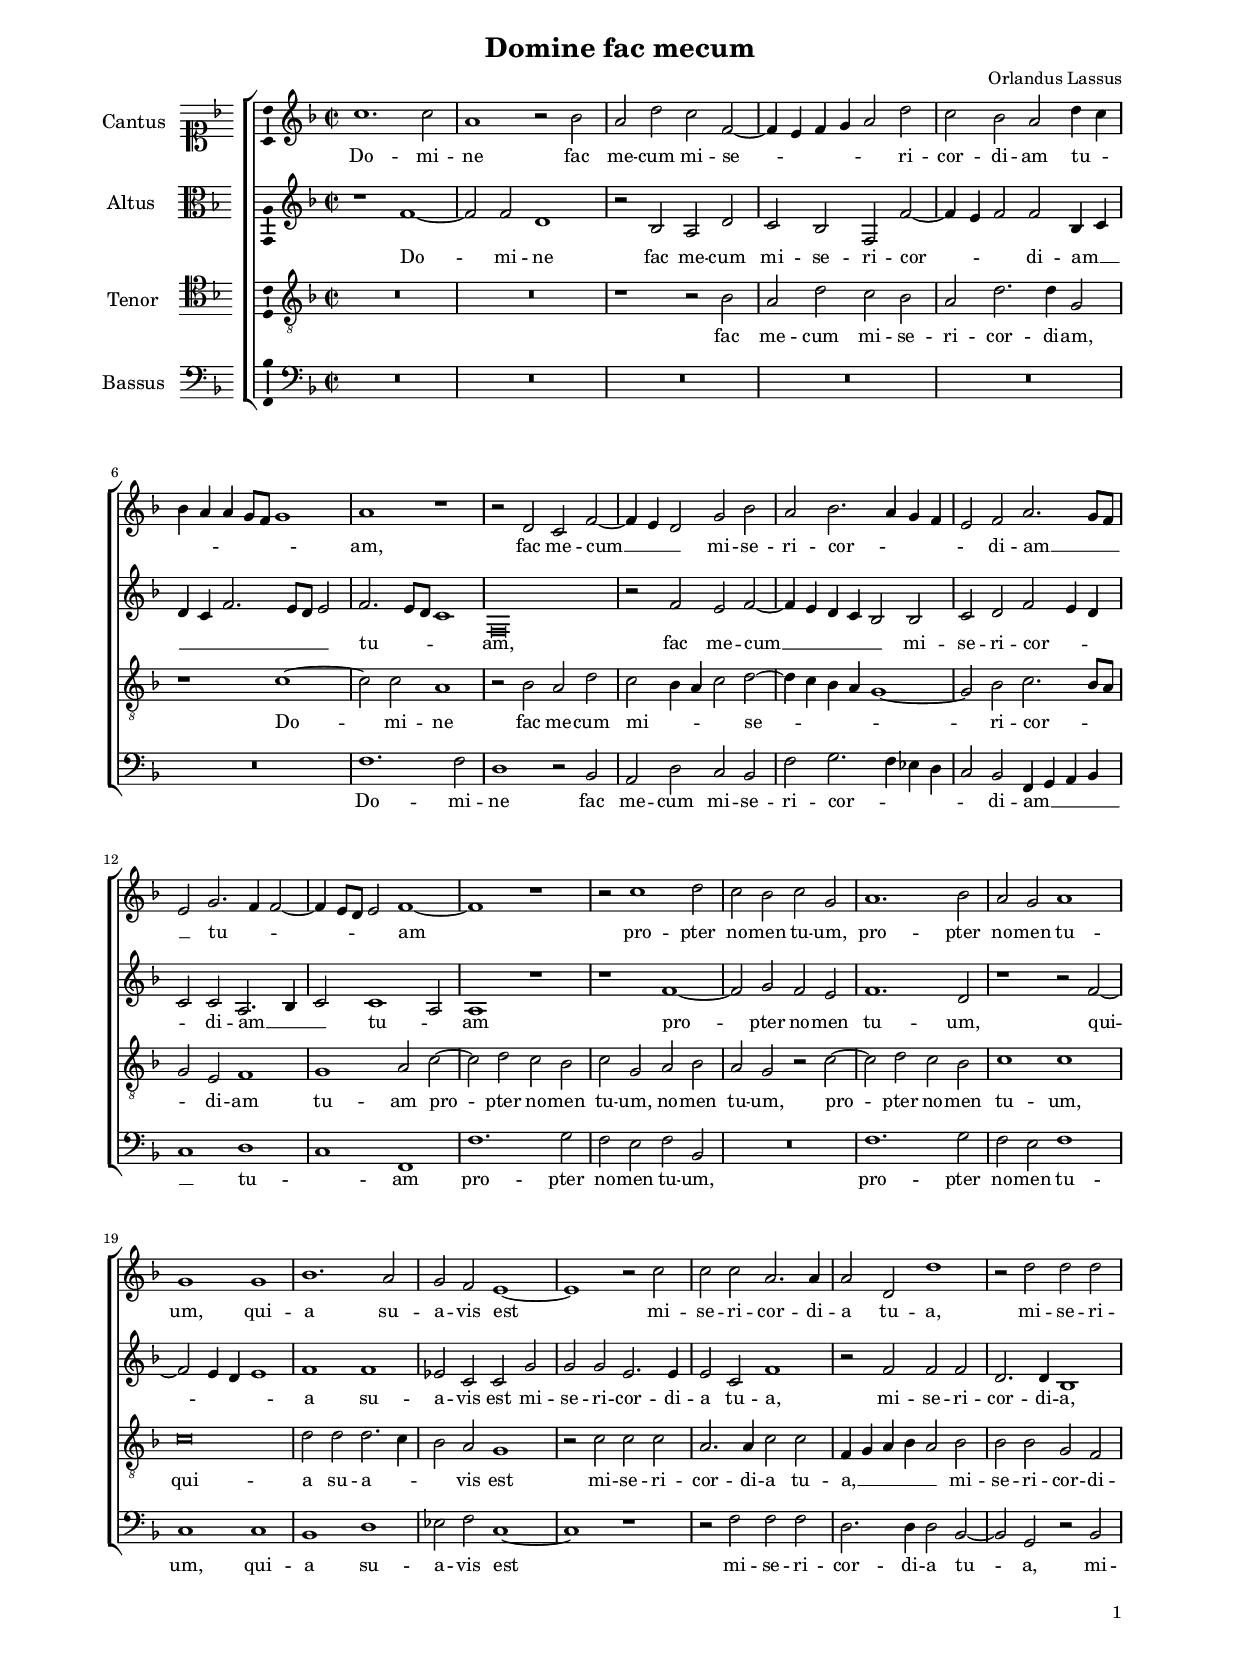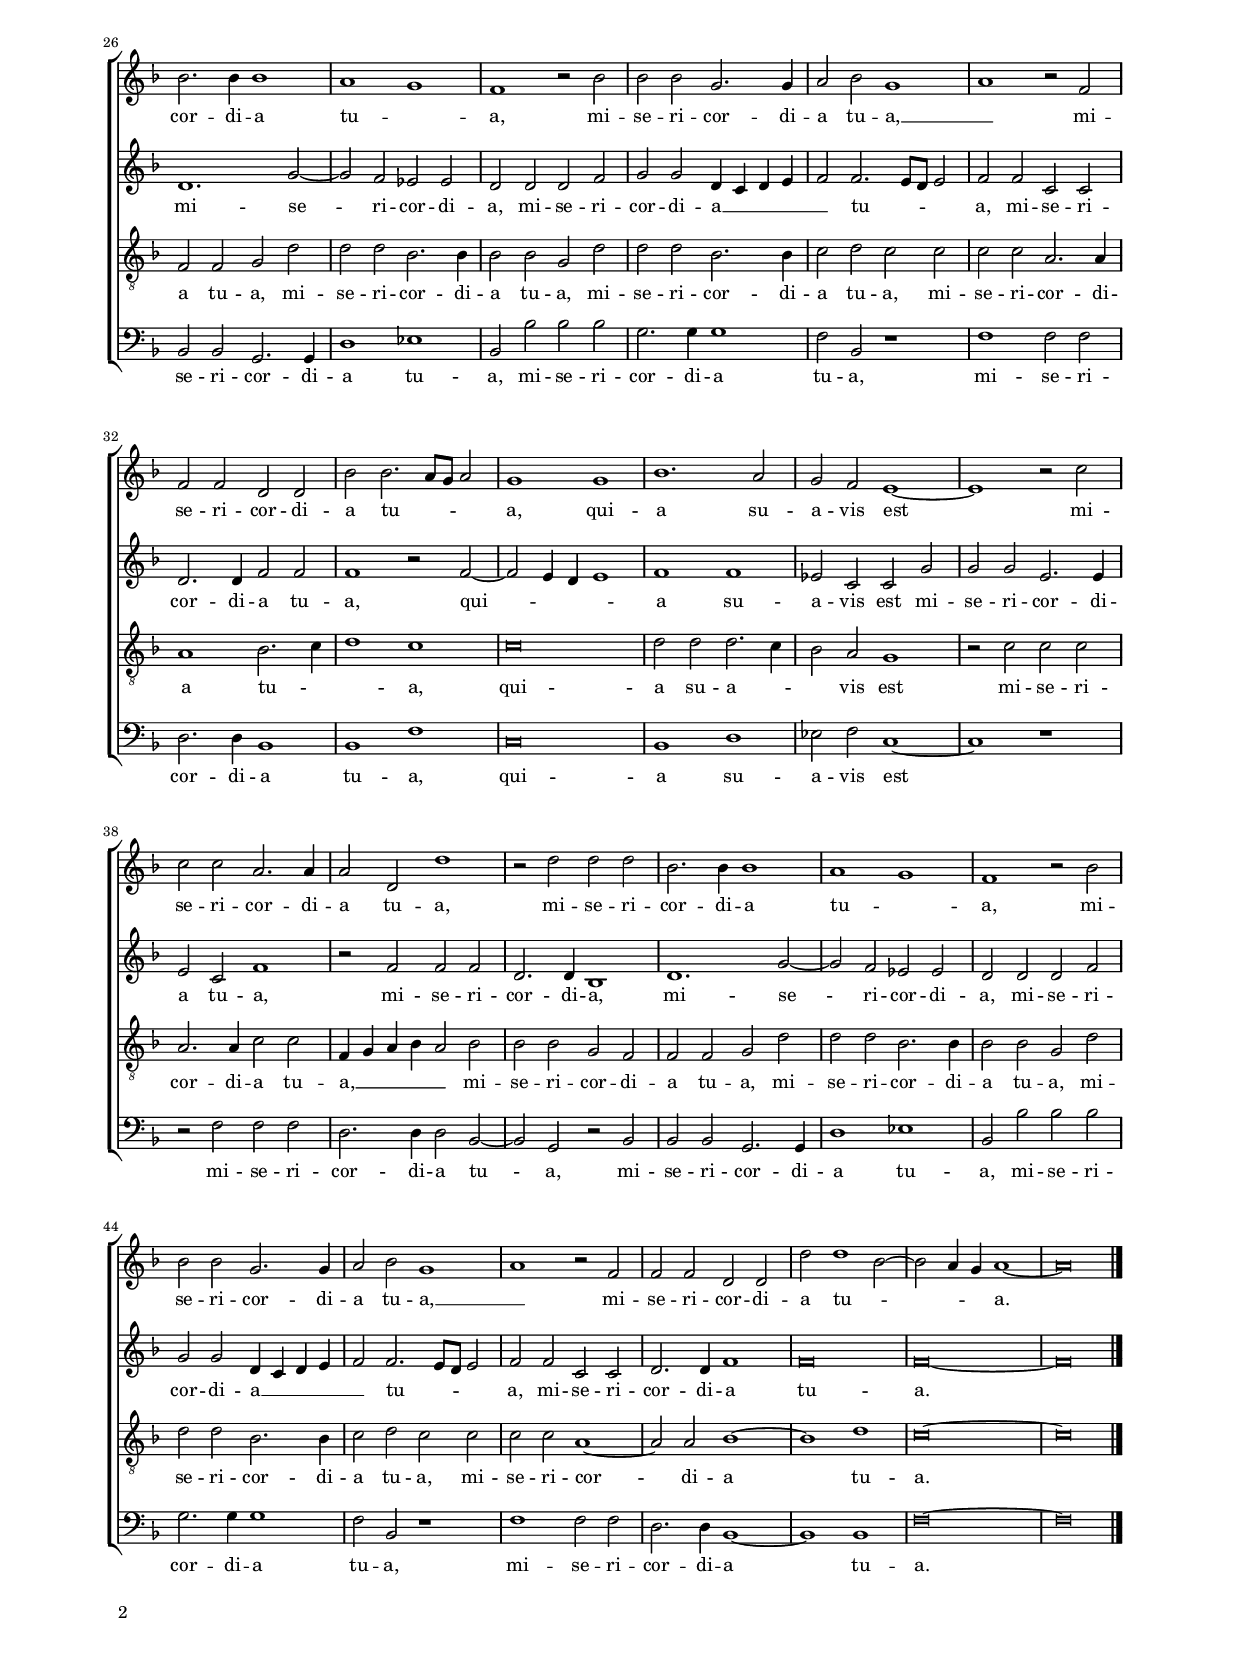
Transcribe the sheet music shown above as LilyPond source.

\header
{
  title="Domine fac mecum"
  composer="Orlandus Lassus"
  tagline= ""
}

\version "2.22.0"
\include "deutsch.ly"
#(set-global-staff-size 15)
#(ly:set-option 'point-and-click #f)

	
global = {
	\key f \major
	\time 2/2 \set Score.measureLength = #(ly:make-moment 2/1)
    \set Score.tempoHideNote = ##t
    \tempo 2 = 90
	\skip 1*2*50 \bar "|."
	}

	ficta = { \once \set suggestAccidentals = ##t }
	
	forget = #(define-music-function (music) (ly:music?) #{
		\accidentalStyle forget
		$music
		\accidentalStyle default
		#})
    
    m = \melisma
    me = \melismaEnd


\paper
	{
	top-margin = 1.7 \cm
	bottom-margin = 1.1 \cm
	left-margin = 2 \cm
	right-margin = 2 \cm
	ragged-bottom = ##f
	ragged-last-bottom = ##f
	print-page-number = ##f
	system-system-spacing = #'((basic-distance . 17) (minimum-distance . 14) (padding . 6) (strechability . 150))
        oddFooterMarkup=\markup   \fill-line { "" \fromproperty #'page:page-number-string }
        evenFooterMarkup=\markup  \fill-line { \fromproperty #'page:page-number-string "" }
        last-bottom-spacing = #'((basic-distance . 11) (minimum-distance . 7) (padding . 4))
	systems-per-page = 4
	page-count = 2
%	min-systems-per-page = 3
	}


incipitcantus = \markup { \score {
	{
	\set Staff.instrumentName = \markup { \fontsize #1 "Cantus" }
	\key f \major
	\clef soprano
	s4 \bar ""
	}
	\layout  {
	raggedright = ##t
	indent = 1.5 \cm
	line-width = 2.4\cm
	\context { \Staff \remove Time_signature_engraver }
	\override Staff.Clef.Y-extent = #'(0 . 0)
	}} \hspace #1 }
	
      
incipitaltus = \markup { \score {
	{
	\set Staff.instrumentName = \markup { \fontsize #1 "Altus" }
	\key f \major
	\clef alto
	s4 \bar ""
	}
	\layout  {
	raggedright = ##t
	indent = 1.5 \cm
	line-width = 2.4\cm
	\context { \Staff \remove Time_signature_engraver }
	\override Staff.Clef.Y-extent = #'(0 . 0)
	}} \hspace #1 }


incipittenor = \markup { \score {
	{
	\set Staff.instrumentName = \markup { \fontsize #1 "Tenor" }
	\key f \major
	\clef tenor
	s4 \bar ""
	}
	\layout  {
	raggedright = ##t
	indent = 1.5 \cm
	line-width = 2.4\cm
	\context { \Staff \remove Time_signature_engraver }
	\override Staff.Clef.Y-extent = #'(0 . 0)
	}} \hspace #1 }


incipitbassus = \markup { \score {
	{
	\set Staff.instrumentName = \markup { \fontsize #1 "Bassus" }
	\key f \major
	\clef bass
	s4 \bar ""
	}
	\layout  {
	raggedright = ##t
	indent = 1.5 \cm
	line-width = 2.4\cm
	\context { \Staff \remove Time_signature_engraver }
	\override Staff.Clef.Y-extent = #'(0 . 0)
	}} \hspace #1 }


cantus = \relative c''
	{
	c1. c2
	a1 r2 b
	a2 d c f,~
	f4 \m e f g a2 \me d
%5
	c2 b a d4 \m c |
	b4 a a g8 f g1 \me
	a1 r
	r2 d, c f~
	f4 \m e d2 \me g b
%10
	a2 b2. \m a4 g f |
	e2 \me f a2. \m g8 f
	e2 \me g2. \m f4 f2~
	f4 e8 d e2 \me f1~
	f1 r
%15
	r2 c'1 d2 |
	c2 b c g
	a1. b2
	a2 g a1
	g1 g
%20
	b1. a2 |
	g2 f e1~
	e1 r2 c'
	c2 c a2. a4
	a2 d, d'1
%25
	r2 d d d |
	b2. b4 b1
	a1 \m g \me
	f1 r2 b
	b2 b g2. g4
%30
	a2 b g1 \m |
	a1 \me r2 f
	f2 f d d
	b'2 b2. \m a8 g a2 \me
	g1 g
%35
	b1. a2 |
	g2 f e1~
	e1 r2 c'
	c2 c a2. a4
	a2 d, d'1
%40
	r2 d d d |
	b2. b4 b1
	a1 \m g \me
	f1 r2 b
	b2 b g2. g4
%45
	a2 b g1 \m |
	a1 \me r2 f
	f2 f d d
	d'2 d1 \m b2~
	b2 a4 g \me a1~
%50
	a\breve |
	}


altus = \relative c'
	{
	r1 f~
	f2 f d1
	r2 b a d
	c2 b f f'~
%5
	f4 \m e f2 \me f b,4 \m c |
	d4 c f2. e8 d e2 \me
	f2. \m e8 d c1 \me
	f,\breve
	r2 f' e f~
%10
	f4 \m e d c b2 \me b |
	c2 d f \m e4 d
	c2 \me c a2. \m b4
	c2 \me c1 \m a2 \me
	a1 r
%15
	r1 f'~ |
	f2 g f e
	f1. d2
	r1 r2 f~
	f2 \m e4 d e1 \me
%20
	f1 f |
	es2 c c g'
	g2 g e2. e4
	e2 c f1
	r2 f f f
%25
	d2. d4 b1 |
	d1. g2~
	g2 f es es
	d2 d d f
	g2 g d4 \m c d e
%30
	f2 \me f2. \m e8 d e2 \me |
	f2 f c c
	d2. d4 f2 f
	f1 r2 f~
	f2 \m e4 d e1 \me
%35
	f1 f |
	es2 c c g'
	g2 g e2. e4
	e2 c f1
	r2 f f f
%40
	d2. d4 b1 |
	d1. g2~
	g2 f es es
	d2 d d f
	g2 g d4 \m c d e
%45
	f2 \me f2. \m e8 d e2 \me |
	f2 f c c
	d2. d4 f1
	f\breve
	f\breve~
%50
	f\breve |
	}


tenor = \relative c'
	{
	R\breve
	R\breve
	r1 r2 b
	a2 d c b
%5
	a2 d2. d4 g,2 |
	r1 c~
	c2 c a1
	r2 b a d
	c2 \m b4 a c2 \me d~
%10
	d4 \m c b a g1~ |
	g2 \me b c2. \m b8 a
	g2 \me e f1
	g1 a2 c~
	c2 d c b
%15
	c2 g a b |
	a2 g r c~
	c2 d c b
	c1 c
	c\breve
%20
	d2 d d2. \m c4 |
	b2 \me a g1
	r2 c c c
	a2. a4 c2 c
	f,4 \m g a b a2 \me b
%25
	b2 b g f |
	f2 f g d'
	d2 d b2. b4
	b2 b g d'
	d2 d b2. b4
%30
	c2 d c c |
	c2 c a2. a4
	a1 b2. \m c4
	d1 \me c
	c\breve
%35
	d2 d d2. \m c4 |
	b2 \me a g1
	r2 c c c
	a2. a4 c2 c
	f,4 \m g a b a2 \me b
%40
	b2 b g f |
	f2 f g d'
	d2 d b2. b4
	b2 b g d'
	d2 d b2. b4
%45
	c2 d c c |
	c2 c a1~
	a2 a b1~
	b1 d
	c\breve~
%50
	c\breve |
	}


bassus = \relative c
	{
	R\breve
	R\breve
	R\breve
	R\breve
%5
	R\breve
	R\breve
	f1. f2
	d1 r2 b
	a2 d c b
%10
	f'2 g2. \m f4 es d |
	c2 \me b f4 \m g a b
	c1 \me d \m
	c1 \me f,
	f'1. g2
%15
	f2 e f b, |
	R\breve
	f'1. g2
	f2 e f1
	c1 c
%20
	b1 d |
	es2 f c1~
	c1 r
	r2 f f f
	d2. d4 d2 b~
%25
	b2 g r b |
	b2 b g2. g4
	d'1 es
	b2 b' b b
	g2. g4 g1
%30
	f2 b, r1 |
	f'1 f2 f
	d2. d4 b1
	b1 f'
	c\breve
%35
	b1 d |
	es2 f c1~
	c1 r
	r2 f f f
	d2. d4 d2 b~
%40
	b2 g r b |
	b2 b g2. g4
	d'1 es
	b2 b' b b
	g2. g4 g1
%45
	f2 b,r1 |
	f'1 f2 f
	d2. d4 b1~
	b1 b
	f'\breve~
%50
	f\breve |
	}
	
lyricscantus = \lyricmode {
	Do -- mi -- ne fac me -- cum mi -- se -- ri -- cor -- di -- am tu -- am,
	fac me -- cum __ mi -- se -- ri -- cor -- di -- am __ tu -- am
	pro -- pter no -- men tu -- um,
	pro -- pter no -- men tu -- um,
	qui -- a su -- a -- vis est mi -- se -- ri -- cor -- di -- a tu -- a,
	mi -- se -- ri -- cor -- di -- a tu -- a,
	mi -- se -- ri -- cor -- di -- a tu -- a, __
	mi -- se -- ri -- cor -- di -- a tu -- a,
	qui -- a su -- a -- vis est mi -- se -- ri -- cor -- di -- a tu -- a,
	mi -- se -- ri -- cor -- di -- a tu -- a,
	mi -- se -- ri -- cor -- di -- a tu -- a, __
	mi -- se -- ri -- cor -- di -- a tu -- a.
	}


lyricsaltus = \lyricmode {
	Do -- mi -- ne fac me -- cum mi -- se -- ri -- cor -- di -- am __ tu -- am,
	fac me -- cum __ mi -- se -- ri -- cor -- di -- am __ tu -- am
	pro -- pter no -- men tu -- um,
	qui -- a su -- a -- vis est mi -- se -- ri -- cor -- di -- a tu -- a,
	mi -- se -- ri -- cor -- di -- a,
	mi -- se -- ri -- cor -- di -- a,
	mi -- se -- ri -- cor -- di -- a __ tu -- a,
	mi -- se -- ri -- cor -- di -- a tu -- a,
	qui -- a su -- a -- vis est mi -- se -- ri -- cor -- di -- a tu -- a,
	mi -- se -- ri -- cor -- di -- a,
	mi -- se -- ri -- cor -- di -- a,
	mi -- se -- ri -- cor -- di -- a __ tu -- a,
	mi -- se -- ri -- cor -- di -- a tu -- a.
	}
	

lyricstenor = \lyricmode {
	fac me -- cum mi -- se -- ri -- cor -- di -- am,
	Do -- mi -- ne fac me -- cum mi -- se -- ri -- cor -- di -- am tu -- am
	pro -- pter no -- men tu -- um,
	no -- men tu -- um,
	pro -- pter no -- men tu -- um,
	qui -- a su -- a -- vis est mi -- se -- ri -- cor -- di -- a tu -- a, __
	mi -- se -- ri -- cor -- di -- a tu -- a,
	mi -- se -- ri -- cor -- di -- a tu -- a,
	mi -- se -- ri -- cor -- di -- a tu -- a,
	mi -- se -- ri -- cor -- di -- a tu -- a,
	qui -- a su -- a -- vis est mi -- se -- ri -- cor -- di -- a tu -- a, __
	mi -- se -- ri -- cor -- di -- a tu -- a,
	mi -- se -- ri -- cor -- di -- a tu -- a,
	mi -- se -- ri -- cor -- di -- a tu -- a,
	mi -- se -- ri -- cor -- di -- a tu -- a.
	}


lyricsbassus = \lyricmode {
	Do -- mi -- ne fac me -- cum mi -- se -- ri -- cor -- di -- am __ tu -- am
	pro -- pter no -- men tu -- um,
	pro -- pter no -- men tu -- um,
	qui -- a su -- a -- vis est mi -- se -- ri -- cor -- di -- a tu -- a,
	mi -- se -- ri -- cor -- di -- a tu -- a,
	mi -- se -- ri -- cor -- di -- a tu -- a,
	mi -- se -- ri -- cor -- di -- a tu -- a,
	qui -- a su -- a -- vis est mi -- se -- ri -- cor -- di -- a tu -- a,
	mi -- se -- ri -- cor -- di -- a tu -- a,
	mi -- se -- ri -- cor -- di -- a tu -- a,
	mi -- se -- ri -- cor -- di -- a tu -- a.
	}
	

\score
{  
	\new ChoirStaff \with { \override StaffGrouper.staff-staff-spacing.basic-distance = #12 }
	<<
	
	\new Staff << \global
	\new Voice="v1" {
		\set Staff.instrumentName=\incipitcantus
		\set Staff.midiInstrument = "reed organ"
		\clef "treble"
		\cantus }
	\new Lyrics \lyricsto "v1" {\lyricscantus }
	>>
	
	
	\new Staff << \global
	\new Voice="v2" {
		\set Staff.instrumentName=\incipitaltus
		\set Staff.midiInstrument = "reed organ"
		\clef "treble" 
		\altus}
	\new Lyrics \lyricsto "v2" {\lyricsaltus }
	>>

	
	\new Staff << \global
	\new Voice="v3" {
		\set Staff.instrumentName=\incipittenor
		\set Staff.midiInstrument = "reed organ"
		\clef "G_8"
		\tenor }
	\new Lyrics \lyricsto "v3" {\lyricstenor }
	>>
	
	
	\new Staff << \global
	\new Voice="v4" {
		\set Staff.instrumentName=\incipitbassus
		\set Staff.midiInstrument = "reed organ"
		\clef "bass" 
		\bassus }
	\new Lyrics \lyricsto "v4" {\lyricsbassus}
	>>
	
	>>
		
	\layout
	{
	indent = 2.3 \cm
%	\context { \Lyrics \override VerticalAxisGroup.nonstaff-relatedstaff-spacing.padding = #2 }
%	\context { \Lyrics \override LyricText.font-size = #1 }
	\context { \Staff \override TimeSignature.break-visibility = #end-of-line-invisible }
    \context { \Staff \consists "Ambitus_engraver" }
	\context { \Score \override BarNumber.padding = #2 }
	\context { \Voice \override NoteHead.style = #'baroque }
	}
	
\midi
	{
	}
	
}


% EOF
